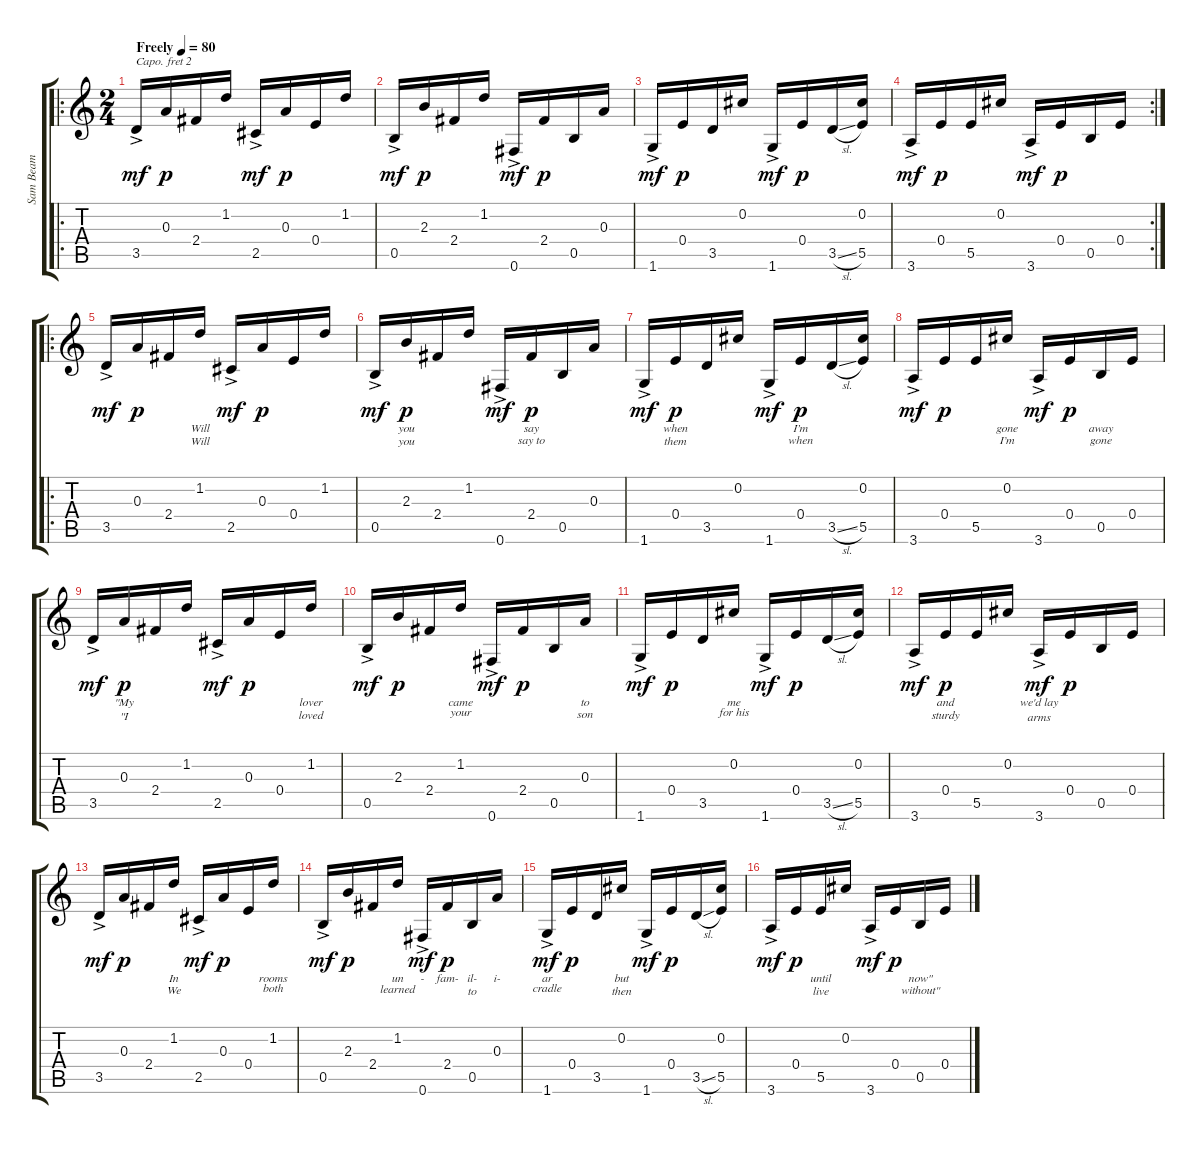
\track ("Sam Beam" "Sam Beam") {instrument acousticguitarnylon}
\staff {score tabs}
\capo 2
\tuning (E4 B3 G3 D3 A2 E2) {hide}
\ro
\ts (2 4)
\tempo (80 "Freely")
\clef g2
\ks c
3.5{ac}.16{dy mf instrument acousticguitarnylon} 0.3.16{dy p} 2.4.16 1.2.16 2.5{ac}.16{dy mf} 0.3.16{dy p} 0.4.16 1.2.16 |
0.5{ac}.16{dy mf} 2.3.16{dy p} 2.4.16 1.2.16 0.6{ac}.16{dy mf} 2.4.16{dy p} 0.5.16 0.3.16 |
1.6{ac}.16{dy mf} 0.4.16{dy p} 3.5.16 0.2.16 1.6{ac}.16{dy mf} 0.4.16{dy p} 3.5{sl}.16 (0.2 5.5).16 |
\rc 2
3.6{ac}.16{dy mf} 0.4.16{dy p} 5.5.16 0.2.16 3.6{ac}.16{dy mf} 0.4.16{dy p} 0.5.16 0.4.16 |
\ro
3.5{ac}.16{lyrics (0 "") lyrics (1 "") lyrics (2 "") lyrics (3 "") lyrics (4 "") dy mf} 0.3.16{lyrics (0 "") lyrics (1 "") lyrics (2 "") lyrics (3 "") lyrics (4 "") dy p} 2.4.16{lyrics (0 "") lyrics (1 "") lyrics (2 "") lyrics (3 "") lyrics (4 "")} 1.2.16{lyrics (0 "Will") lyrics (1 "Will") lyrics (2 "") lyrics (3 "") lyrics (4 "")} 2.5{ac}.16{lyrics (0 "") lyrics (1 "") lyrics (2 "") lyrics (3 "") lyrics (4 "") dy mf} 0.3.16{lyrics (0 "") lyrics (1 "") lyrics (2 "") lyrics (3 "") lyrics (4 "") dy p} 0.4.16{lyrics (0 "") lyrics (1 "") lyrics (2 "") lyrics (3 "") lyrics (4 "")} 1.2.16{lyrics (0 "") lyrics (1 "") lyrics (2 "") lyrics (3 "") lyrics (4 "")} |
0.5{ac}.16{lyrics (0 "") lyrics (1 "") lyrics (2 "") lyrics (3 "") lyrics (4 "") dy mf} 2.3.16{lyrics (0 "you") lyrics (1 "you") lyrics (2 "") lyrics (3 "") lyrics (4 "") dy p} 2.4.16{lyrics (0 "") lyrics (1 "") lyrics (2 "") lyrics (3 "") lyrics (4 "")} 1.2.16{lyrics (0 "") lyrics (1 "") lyrics (2 "") lyrics (3 "") lyrics (4 "")} 0.6{ac}.16{lyrics (0 "") lyrics (1 "") lyrics (2 "") lyrics (3 "") lyrics (4 "") dy mf} 2.4.16{lyrics (0 "say") lyrics (1 "say to") lyrics (2 "") lyrics (3 "") lyrics (4 "") dy p} 0.5.16{lyrics (0 "") lyrics (1 "") lyrics (2 "") lyrics (3 "") lyrics (4 "")} 0.3.16{lyrics (0 "") lyrics (1 "") lyrics (2 "") lyrics (3 "") lyrics (4 "")} |
1.6{ac}.16{lyrics (0 "") lyrics (1 "") lyrics (2 "") lyrics (3 "") lyrics (4 "") dy mf} 0.4.16{lyrics (0 "when") lyrics (1 "them") lyrics (2 "") lyrics (3 "") lyrics (4 "") dy p} 3.5.16{lyrics (0 "") lyrics (1 "") lyrics (2 "") lyrics (3 "") lyrics (4 "")} 0.2.16{lyrics (0 "") lyrics (1 "") lyrics (2 "") lyrics (3 "") lyrics (4 "")} 1.6{ac}.16{lyrics (0 "") lyrics (1 "") lyrics (2 "") lyrics (3 "") lyrics (4 "") dy mf} 0.4.16{lyrics (0 "I’m") lyrics (1 "when") lyrics (2 "") lyrics (3 "") lyrics (4 "") dy p} 3.5{sl}.16{lyrics (0 "") lyrics (1 "") lyrics (2 "") lyrics (3 "") lyrics (4 "")} (0.2 5.5).16{lyrics (0 "") lyrics (1 "") lyrics (2 "") lyrics (3 "") lyrics (4 "")} |
3.6{ac}.16{lyrics (0 "") lyrics (1 "") lyrics (2 "") lyrics (3 "") lyrics (4 "") dy mf} 0.4.16{lyrics (0 "") lyrics (1 "") lyrics (2 "") lyrics (3 "") lyrics (4 "") dy p} 5.5.16{lyrics (0 "") lyrics (1 "") lyrics (2 "") lyrics (3 "") lyrics (4 "")} 0.2.16{lyrics (0 "gone") lyrics (1 "I’m") lyrics (2 "") lyrics (3 "") lyrics (4 "")} 3.6{ac}.16{lyrics (0 "") lyrics (1 "") lyrics (2 "") lyrics (3 "") lyrics (4 "") dy mf} 0.4.16{lyrics (0 "") lyrics (1 "") lyrics (2 "") lyrics (3 "") lyrics (4 "") dy p} 0.5.16{lyrics (0 "away") lyrics (1 "gone") lyrics (2 "") lyrics (3 "") lyrics (4 "")} 0.4.16{lyrics (0 "") lyrics (1 "") lyrics (2 "") lyrics (3 "") lyrics (4 "")} |
3.5{ac}.16{lyrics (0 "") lyrics (1 "") lyrics (2 "") lyrics (3 "") lyrics (4 "") dy mf} 0.3.16{lyrics (0 "\"My") lyrics (1 "\"I") lyrics (2 "") lyrics (3 "") lyrics (4 "") dy p} 2.4.16{lyrics (0 "") lyrics (1 "") lyrics (2 "") lyrics (3 "") lyrics (4 "")} 1.2.16{lyrics (0 "") lyrics (1 "") lyrics (2 "") lyrics (3 "") lyrics (4 "")} 2.5{ac}.16{lyrics (0 "") lyrics (1 "") lyrics (2 "") lyrics (3 "") lyrics (4 "") dy mf} 0.3.16{lyrics (0 "") lyrics (1 "") lyrics (2 "") lyrics (3 "") lyrics (4 "") dy p} 0.4.16{lyrics (0 "") lyrics (1 "") lyrics (2 "") lyrics (3 "") lyrics (4 "")} 1.2.16{lyrics (0 "lover") lyrics (1 "loved") lyrics (2 "") lyrics (3 "") lyrics (4 "")} |
0.5{ac}.16{lyrics (0 "") lyrics (1 "") lyrics (2 "") lyrics (3 "") lyrics (4 "") dy mf} 2.3.16{lyrics (0 "") lyrics (1 "") lyrics (2 "") lyrics (3 "") lyrics (4 "") dy p} 2.4.16{lyrics (0 "") lyrics (1 "") lyrics (2 "") lyrics (3 "") lyrics (4 "")} 1.2.16{lyrics (0 "came") lyrics (1 "your") lyrics (2 "") lyrics (3 "") lyrics (4 "")} 0.6{ac}.16{lyrics (0 "") lyrics (1 "") lyrics (2 "") lyrics (3 "") lyrics (4 "") dy mf} 2.4.16{lyrics (0 "") lyrics (1 "") lyrics (2 "") lyrics (3 "") lyrics (4 "") dy p} 0.5.16{lyrics (0 "") lyrics (1 "") lyrics (2 "") lyrics (3 "") lyrics (4 "")} 0.3.16{lyrics (0 "to") lyrics (1 "son") lyrics (2 "") lyrics (3 "") lyrics (4 "")} |
1.6{ac}.16{lyrics (0 "") lyrics (1 "") lyrics (2 "") lyrics (3 "") lyrics (4 "") dy mf} 0.4.16{lyrics (0 "") lyrics (1 "") lyrics (2 "") lyrics (3 "") lyrics (4 "") dy p} 3.5.16{lyrics (0 "") lyrics (1 "") lyrics (2 "") lyrics (3 "") lyrics (4 "")} 0.2.16{lyrics (0 "me") lyrics (1 "for his") lyrics (2 "") lyrics (3 "") lyrics (4 "")} 1.6{ac}.16{lyrics (0 "") lyrics (1 "") lyrics (2 "") lyrics (3 "") lyrics (4 "") dy mf} 0.4.16{lyrics (0 "") lyrics (1 "") lyrics (2 "") lyrics (3 "") lyrics (4 "") dy p} 3.5{sl}.16{lyrics (0 "") lyrics (1 "") lyrics (2 "") lyrics (3 "") lyrics (4 "")} (0.2 5.5).16{lyrics (0 "") lyrics (1 "") lyrics (2 "") lyrics (3 "") lyrics (4 "")} |
3.6{ac}.16{lyrics (0 "") lyrics (1 "") lyrics (2 "") lyrics (3 "") lyrics (4 "") dy mf} 0.4.16{lyrics (0 "and") lyrics (1 "sturdy") lyrics (2 "") lyrics (3 "") lyrics (4 "") dy p} 5.5.16{lyrics (0 "") lyrics (1 "") lyrics (2 "") lyrics (3 "") lyrics (4 "")} 0.2.16{lyrics (0 "") lyrics (1 "") lyrics (2 "") lyrics (3 "") lyrics (4 "")} 3.6{ac}.16{lyrics (0 "we'd lay") lyrics (1 "arms") lyrics (2 "") lyrics (3 "") lyrics (4 "") dy mf} 0.4.16{lyrics (0 "") lyrics (1 "") lyrics (2 "") lyrics (3 "") lyrics (4 "") dy p} 0.5.16{lyrics (0 "") lyrics (1 "") lyrics (2 "") lyrics (3 "") lyrics (4 "")} 0.4.16{lyrics (0 "") lyrics (1 "") lyrics (2 "") lyrics (3 "") lyrics (4 "")} |
3.5{ac}.16{lyrics (0 "") lyrics (1 "") lyrics (2 "") lyrics (3 "") lyrics (4 "") dy mf} 0.3.16{lyrics (0 "") lyrics (1 "") lyrics (2 "") lyrics (3 "") lyrics (4 "") dy p} 2.4.16{lyrics (0 "") lyrics (1 "") lyrics (2 "") lyrics (3 "") lyrics (4 "")} 1.2.16{lyrics (0 "In") lyrics (1 "We") lyrics (2 "") lyrics (3 "") lyrics (4 "")} 2.5{ac}.16{lyrics (0 "") lyrics (1 "") lyrics (2 "") lyrics (3 "") lyrics (4 "") dy mf} 0.3.16{lyrics (0 "") lyrics (1 "") lyrics (2 "") lyrics (3 "") lyrics (4 "") dy p} 0.4.16{lyrics (0 "") lyrics (1 "") lyrics (2 "") lyrics (3 "") lyrics (4 "")} 1.2.16{lyrics (0 "rooms") lyrics (1 "both") lyrics (2 "") lyrics (3 "") lyrics (4 "")} |
0.5{ac}.16{lyrics (0 "") lyrics (1 "") lyrics (2 "") lyrics (3 "") lyrics (4 "") dy mf} 2.3.16{lyrics (0 "") lyrics (1 "") lyrics (2 "") lyrics (3 "") lyrics (4 "") dy p} 2.4.16{lyrics (0 "") lyrics (1 "") lyrics (2 "") lyrics (3 "") lyrics (4 "")} 1.2.16{lyrics (0 "un") lyrics (1 "learned") lyrics (2 "") lyrics (3 "") lyrics (4 "")} 0.6{ac}.16{lyrics (0 "-") lyrics (1 "") lyrics (2 "") lyrics (3 "") lyrics (4 "") dy mf} 2.4.16{lyrics (0 "fam-") lyrics (1 "") lyrics (2 "") lyrics (3 "") lyrics (4 "") dy p} 0.5.16{lyrics (0 "il-") lyrics (1 "to") lyrics (2 "") lyrics (3 "") lyrics (4 "")} 0.3.16{lyrics (0 "i-") lyrics (1 "") lyrics (2 "") lyrics (3 "") lyrics (4 "")} |
1.6{ac}.16{lyrics (0 "ar") lyrics (1 "cradle") lyrics (2 "") lyrics (3 "") lyrics (4 "") dy mf} 0.4.16{lyrics (0 "") lyrics (1 "") lyrics (2 "") lyrics (3 "") lyrics (4 "") dy p} 3.5.16{lyrics (0 "") lyrics (1 "") lyrics (2 "") lyrics (3 "") lyrics (4 "")} 0.2.16{lyrics (0 "but") lyrics (1 "then") lyrics (2 "") lyrics (3 "") lyrics (4 "")} 1.6{ac}.16{lyrics (0 "") lyrics (1 "") lyrics (2 "") lyrics (3 "") lyrics (4 "") dy mf} 0.4.16{lyrics (0 "") lyrics (1 "") lyrics (2 "") lyrics (3 "") lyrics (4 "") dy p} 3.5{sl}.16{lyrics (0 "") lyrics (1 "") lyrics (2 "") lyrics (3 "") lyrics (4 "")} (0.2 5.5).16{lyrics (0 "") lyrics (1 "") lyrics (2 "") lyrics (3 "") lyrics (4 "")} |
3.6{ac}.16{lyrics (0 "") lyrics (1 "") lyrics (2 "") lyrics (3 "") lyrics (4 "") dy mf} 0.4.16{lyrics (0 "") lyrics (1 "") lyrics (2 "") lyrics (3 "") lyrics (4 "") dy p} 5.5.16{lyrics (0 "until") lyrics (1 "live") lyrics (2 "") lyrics (3 "") lyrics (4 "")} 0.2.16{lyrics (0 "") lyrics (1 "") lyrics (2 "") lyrics (3 "") lyrics (4 "")} 3.6{ac}.16{lyrics (0 "") lyrics (1 "") lyrics (2 "") lyrics (3 "") lyrics (4 "") dy mf} 0.4.16{lyrics (0 "") lyrics (1 "") lyrics (2 "") lyrics (3 "") lyrics (4 "") dy p} 0.5.16{lyrics (0 "now\"") lyrics (1 "without\"") lyrics (2 "") lyrics (3 "") lyrics (4 "")} 0.4.16{lyrics (0 "") lyrics (1 "") lyrics (2 "") lyrics (3 "") lyrics (4 "")}
